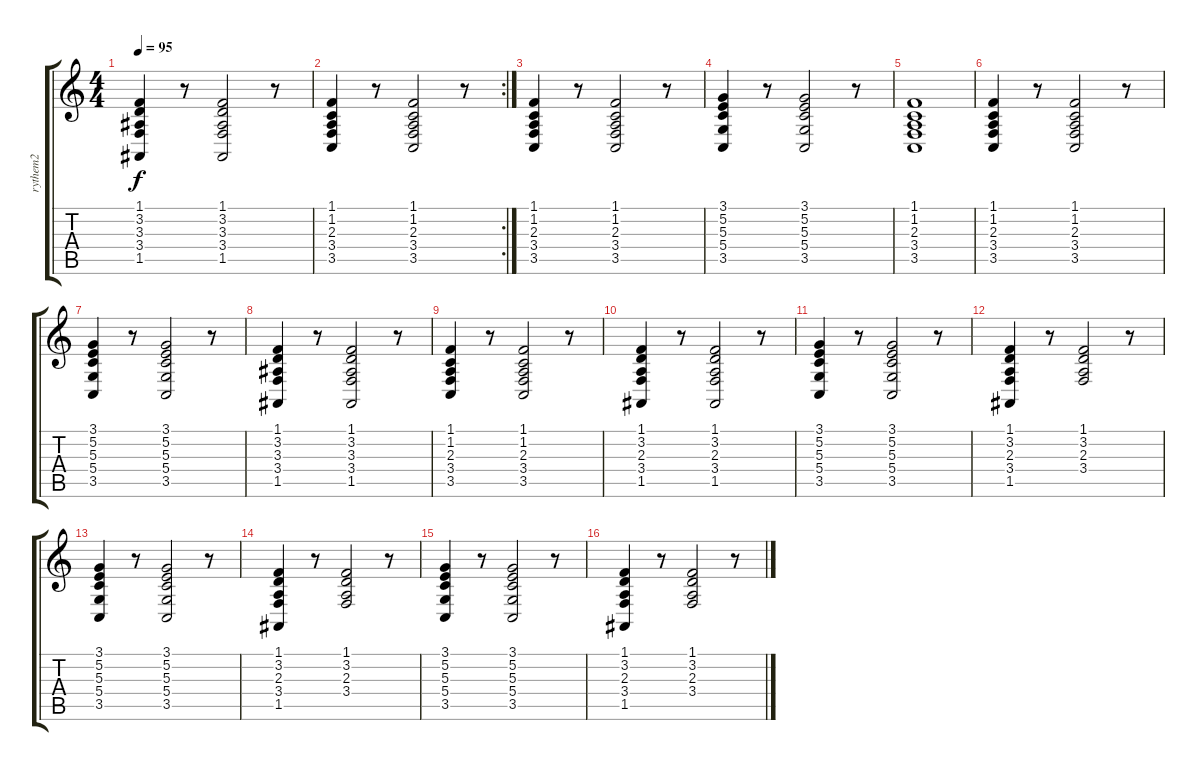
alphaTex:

\track ("rythem2" "rythem2") {instrument electricgrandpiano}
\staff {score tabs}
\tuning (E4 B3 G3 D3 A2 E2) {hide}
\ts (4 4)
\tempo 95
\clef g2
\ks c
(1.1 3.2 3.3 3.4 1.5).4{dy f} r.8 (1.1 3.2 3.3 3.4 1.5).2 r.8 |
\rc 2
(1.1 1.2 2.3 3.4 3.5).4 r.8 (1.1 1.2 2.3 3.4 3.5).2 r.8 |
(1.1 1.2 2.3 3.4 3.5).4 r.8 (1.1 1.2 2.3 3.4 3.5).2 r.8 |
(3.1 5.2 5.3 5.4 3.5).4 r.8 (3.1 5.2 5.3 5.4 3.5).2 r.8 |
(1.1 1.2 2.3 3.4 3.5).1 |
(1.1 1.2 2.3 3.4 3.5).4 r.8 (1.1 1.2 2.3 3.4 3.5).2 r.8 |
(3.1 5.2 5.3 5.4 3.5).4 r.8 (3.1 5.2 5.3 5.4 3.5).2 r.8 |
(1.1 3.2 3.3 3.4 1.5).4 r.8 (1.1 3.2 3.3 3.4 1.5).2 r.8 |
(1.1 1.2 2.3 3.4 3.5).4 r.8 (1.1 1.2 2.3 3.4 3.5).2 r.8 |
(1.1 3.2 2.3 3.4 1.5).4 r.8 (1.1 3.2 2.3 3.4 1.5).2 r.8 |
(3.1 5.2 5.3 5.4 3.5).4 r.8 (3.1 5.2 5.3 5.4 3.5).2 r.8 |
(1.1 3.2 2.3 3.4 1.5).4 r.8 (1.1 3.2 2.3 3.4).2 r.8 |
(3.1 5.2 5.3 5.4 3.5).4 r.8 (3.1 5.2 5.3 5.4 3.5).2 r.8 |
(1.1 3.2 2.3 3.4 1.5).4 r.8 (1.1 3.2 2.3 3.4).2 r.8 |
(3.1 5.2 5.3 5.4 3.5).4 r.8 (3.1 5.2 5.3 5.4 3.5).2 r.8 |
(1.1 3.2 2.3 3.4 1.5).4 r.8 (1.1 3.2 2.3 3.4).2 r.8
